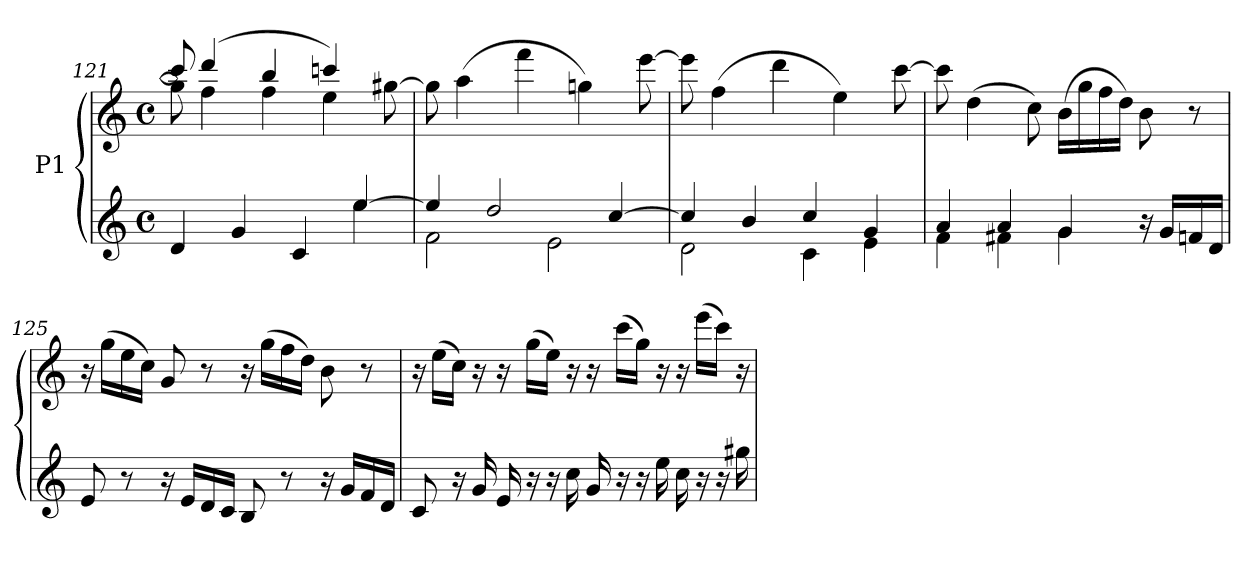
**kern	**kern
*part1	*part1
*staff2	*staff1
*I"P1	*
*clefG2	*clefG2
*k[]	*k[]
*M4/4	*M4/4
*met(c)	*met(c)
=121	=121
*^	*^
4d/	2.ryy	8ccc#/]	8gg\]
.	.	(4ddd/	4ff\
4g/	.	.	.
.	.	4bb/	4ff\
4c/	.	.	.
.	.	4cccn/)	4ee\
[4ee/	4ee\	.	.
.	.	8ryy	[8gg#X\
*	*	*v	*v
=122	=122	=122
4ee/]	2f\	8gg#\]
.	.	(4aa\
2dd/	.	.
.	.	4fff\
.	2e\	.
.	.	4ggn\)
[4cc/	.	.
.	.	[8eee\
=123	=123	=123
4cc/]	2d\	8eee\]
.	.	(4ff\
4b/	.	.
.	.	4ddd\
4cc/	4c\	.
.	.	4ee\)
4g/	4e\	.
.	.	[8ccc\
=124	=124	=124
4a/	4f\	8ccc\]
.	.	(4dd\
4a/	4f#X\	.
.	.	8cc\)
4g/	4g\	(16b\LL
.	.	16gg\
.	.	16ff\
.	.	16dd\JJ)
16r	4ryy	8b\
16g/LL	.	.
16fn/	.	8r
16d/JJ	.	.
*v	*v	*
!!LO:LB:g=z
=125	=125
8e/	16r
.	(16gg\LL
8r	16ee\
.	16cc\JJ)
16r	8g/
16e/LL	.
16d/	8r
16c/JJ	.
8B/	16r
.	(16gg\LL
8r	16ff\
.	16dd\JJ)
16r	8b\
16g/LL	.
16f/	8r
16d/JJ	.
=126	=126
8c/	16r
.	(16ee\LL
16r	16cc\JJ)
16g/	16r
16e/	16r
16r	(16gg\LL
16r	16ee\JJ)
16cc\	16r
16g/	16r
16r	(16ccc\LL
16r	16gg\JJ)
16ee\	16r
16cc\	16r
16r	(16eee\LL
16r	16ccc\JJ)
16gg#X\	16r
=	=
*-	*-
